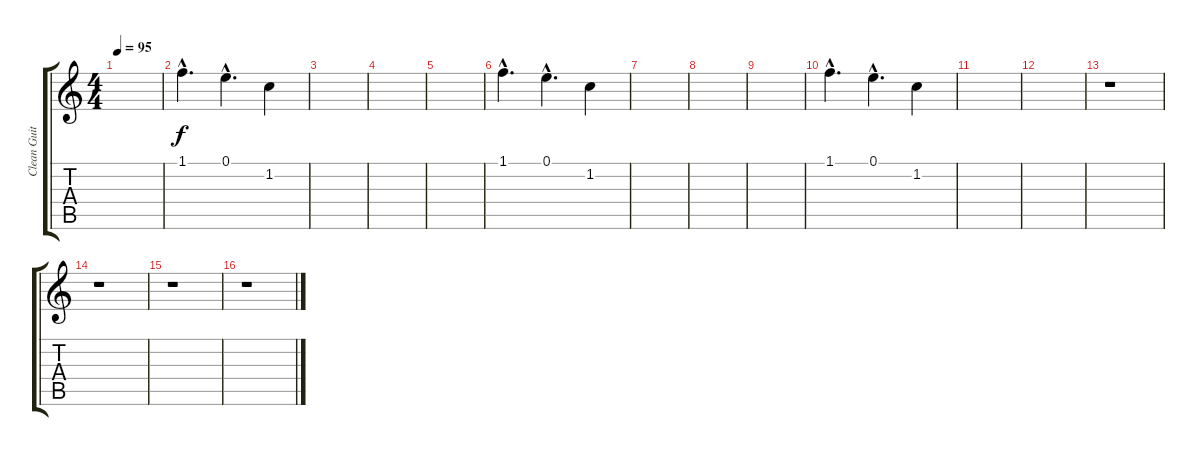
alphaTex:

\track ("Clean Guitar" "Clean Guit") {instrument electricguitarjazz}
\staff {score tabs}
\tuning (E4 B3 G3 D3 A2 E2) {hide}
\ts (4 4)
\tempo 95
\clef g2
\ks c
|
1.1{hac}.4{d instrument overdrivenguitar} 0.1{hac}.4{d} 1.2.4 |
|
|
|
1.1{hac}.4{d instrument overdrivenguitar} 0.1{hac}.4{d} 1.2.4 |
|
|
|
1.1{hac}.4{d instrument overdrivenguitar} 0.1{hac}.4{d} 1.2.4 |
|
|
r.1 |
r.1 |
r.1 |
r.1
